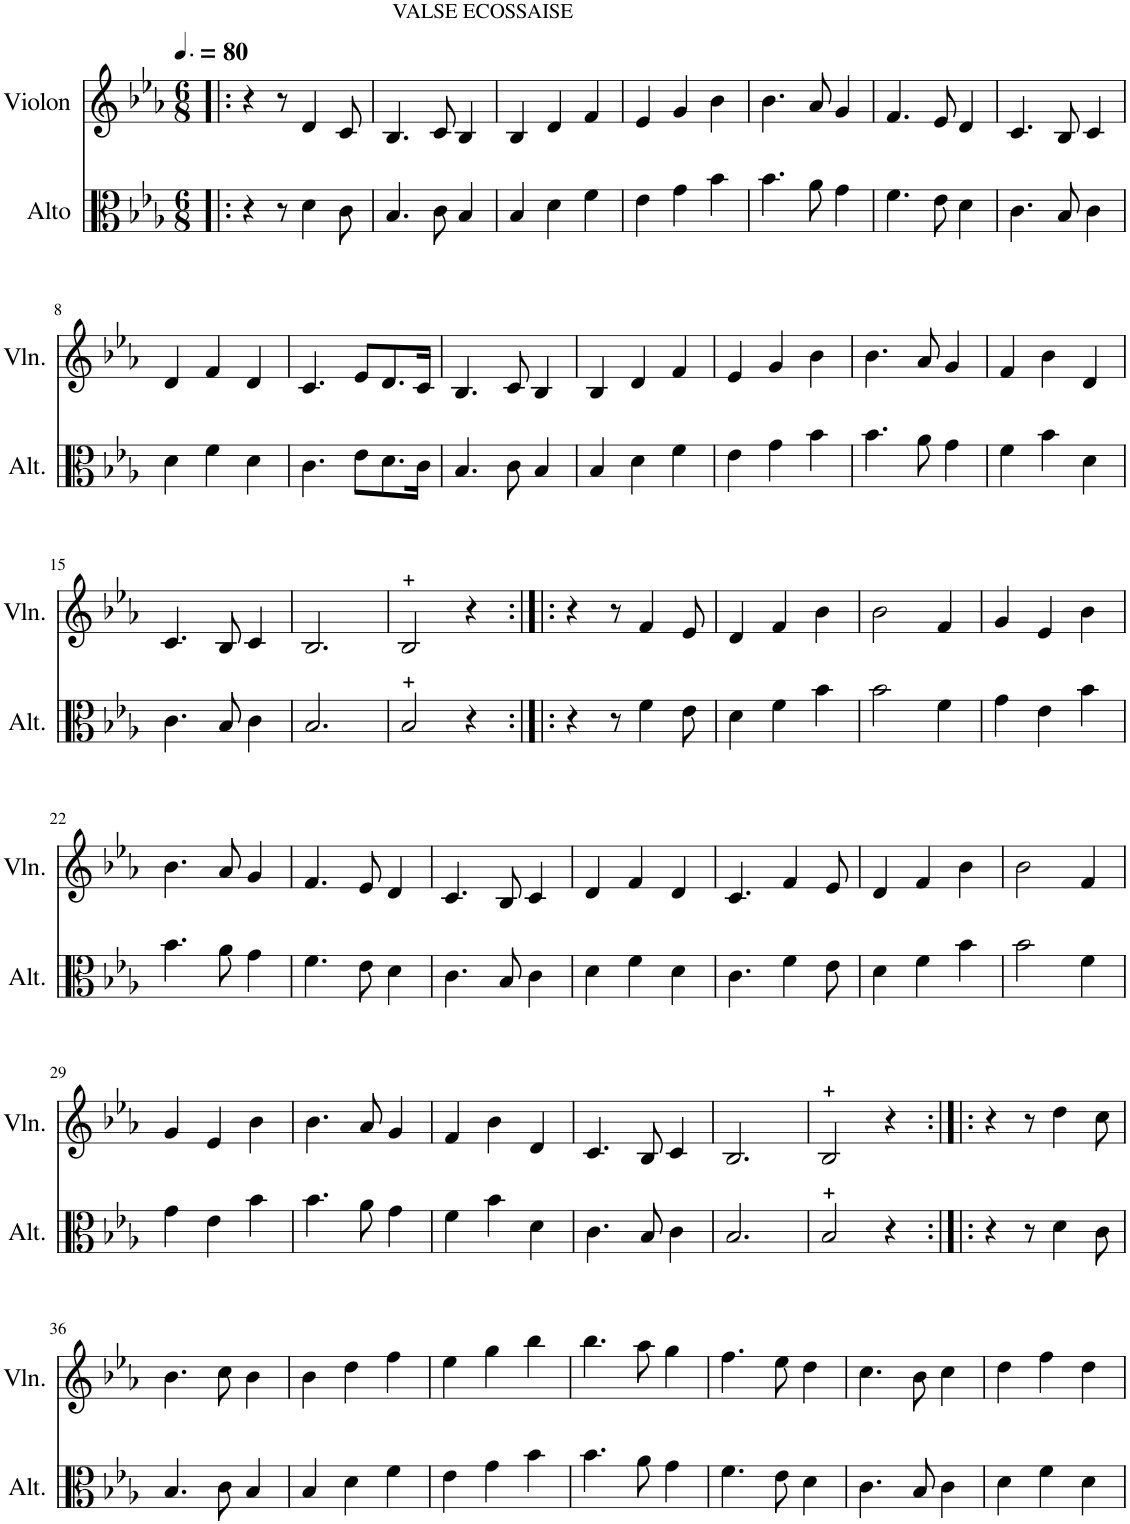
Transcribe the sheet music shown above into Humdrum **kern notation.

**kern	**kern
*part2	*part1
*staff2	*staff1
*I"Alto	*I"Violon
*I'Alt.	*I'Vln.
*clefC3	*clefG2
*k[b-e-a-]	*k[b-e-a-]
*M6/8	*M6/8
*MM120	*MM120
=1!|:	=1!|:
4r	4r
8r	8r
4d\	4d/
8c\	8c/
=2	=2
!	!LO:TX:a:t=VALSE ECOSSAISE
4.B-/	4.B-/
8c\	8c/
4B-/	4B-/
=3	=3
4B-/	4B-/
4d\	4d/
4f\	4f/
=4	=4
4e-\	4e-/
4g\	4g/
4b-\	4b-\
=5	=5
4.b-\	4.b-\
8a-\	8a-/
4g\	4g/
=6	=6
4.f\	4.f/
8e-\	8e-/
4d\	4d/
=7	=7
4.c\	4.c/
8B-/	8B-/
4c\	4c/
!!LO:LB:g=z
=8	=8
4d\	4d/
4f\	4f/
4d\	4d/
=9	=9
4.c\	4.c/
8e-\L	8e-/L
8.d\	8.d/
16c\Jk	16c/Jk
=10	=10
4.B-/	4.B-/
8c\	8c/
4B-/	4B-/
=11	=11
4B-/	4B-/
4d\	4d/
4f\	4f/
=12	=12
4e-\	4e-/
4g\	4g/
4b-\	4b-\
=13	=13
4.b-\	4.b-\
8a-\	8a-/
4g\	4g/
=14	=14
4f\	4f/
4b-\	4b-\
4d\	4d/
!!LO:LB:g=z
=15	=15
4.c\	4.c/
8B-/	8B-/
4c\	4c/
=16	=16
2.B-/	2.B-/
=17	=17
2B-/	2B-/
4r	4r
=18:|!|:	=18:|!|:
4r	4r
8r	8r
4f\	4f/
8e-\	8e-/
=19	=19
4d\	4d/
4f\	4f/
4b-\	4b-\
=20	=20
2b-\	2b-\
4f\	4f/
=21	=21
4g\	4g/
4e-\	4e-/
4b-\	4b-\
!!LO:LB:g=z
=22	=22
4.b-\	4.b-\
8a-\	8a-/
4g\	4g/
=23	=23
4.f\	4.f/
8e-\	8e-/
4d\	4d/
=24	=24
4.c\	4.c/
8B-/	8B-/
4c\	4c/
=25	=25
4d\	4d/
4f\	4f/
4d\	4d/
=26	=26
4.c\	4.c/
4f\	4f/
8e-\	8e-/
=27	=27
4d\	4d/
4f\	4f/
4b-\	4b-\
=28	=28
2b-\	2b-\
4f\	4f/
!!LO:LB:g=z
=29	=29
4g\	4g/
4e-\	4e-/
4b-\	4b-\
=30	=30
4.b-\	4.b-\
8a-\	8a-/
4g\	4g/
=31	=31
4f\	4f/
4b-\	4b-\
4d\	4d/
=32	=32
4.c\	4.c/
8B-/	8B-/
4c\	4c/
=33	=33
2.B-/	2.B-/
=34	=34
2B-/	2B-/
4r	4r
=35:|!|:	=35:|!|:
4r	4r
8r	8r
4d\	4dd\
8c\	8cc\
!!LO:LB:g=z
=36	=36
4.B-/	4.b-\
8c\	8cc\
4B-/	4b-\
=37	=37
4B-/	4b-\
4d\	4dd\
4f\	4ff\
=38	=38
4e-\	4ee-\
4g\	4gg\
4b-\	4bb-\
=39	=39
4.b-\	4.bb-\
8a-\	8aa-\
4g\	4gg\
=40	=40
4.f\	4.ff\
8e-\	8ee-\
4d\	4dd\
=41	=41
4.c\	4.cc\
8B-/	8b-\
4c\	4cc\
=42	=42
4d\	4dd\
4f\	4ff\
4d\	4dd\
=	=
*-	*-
